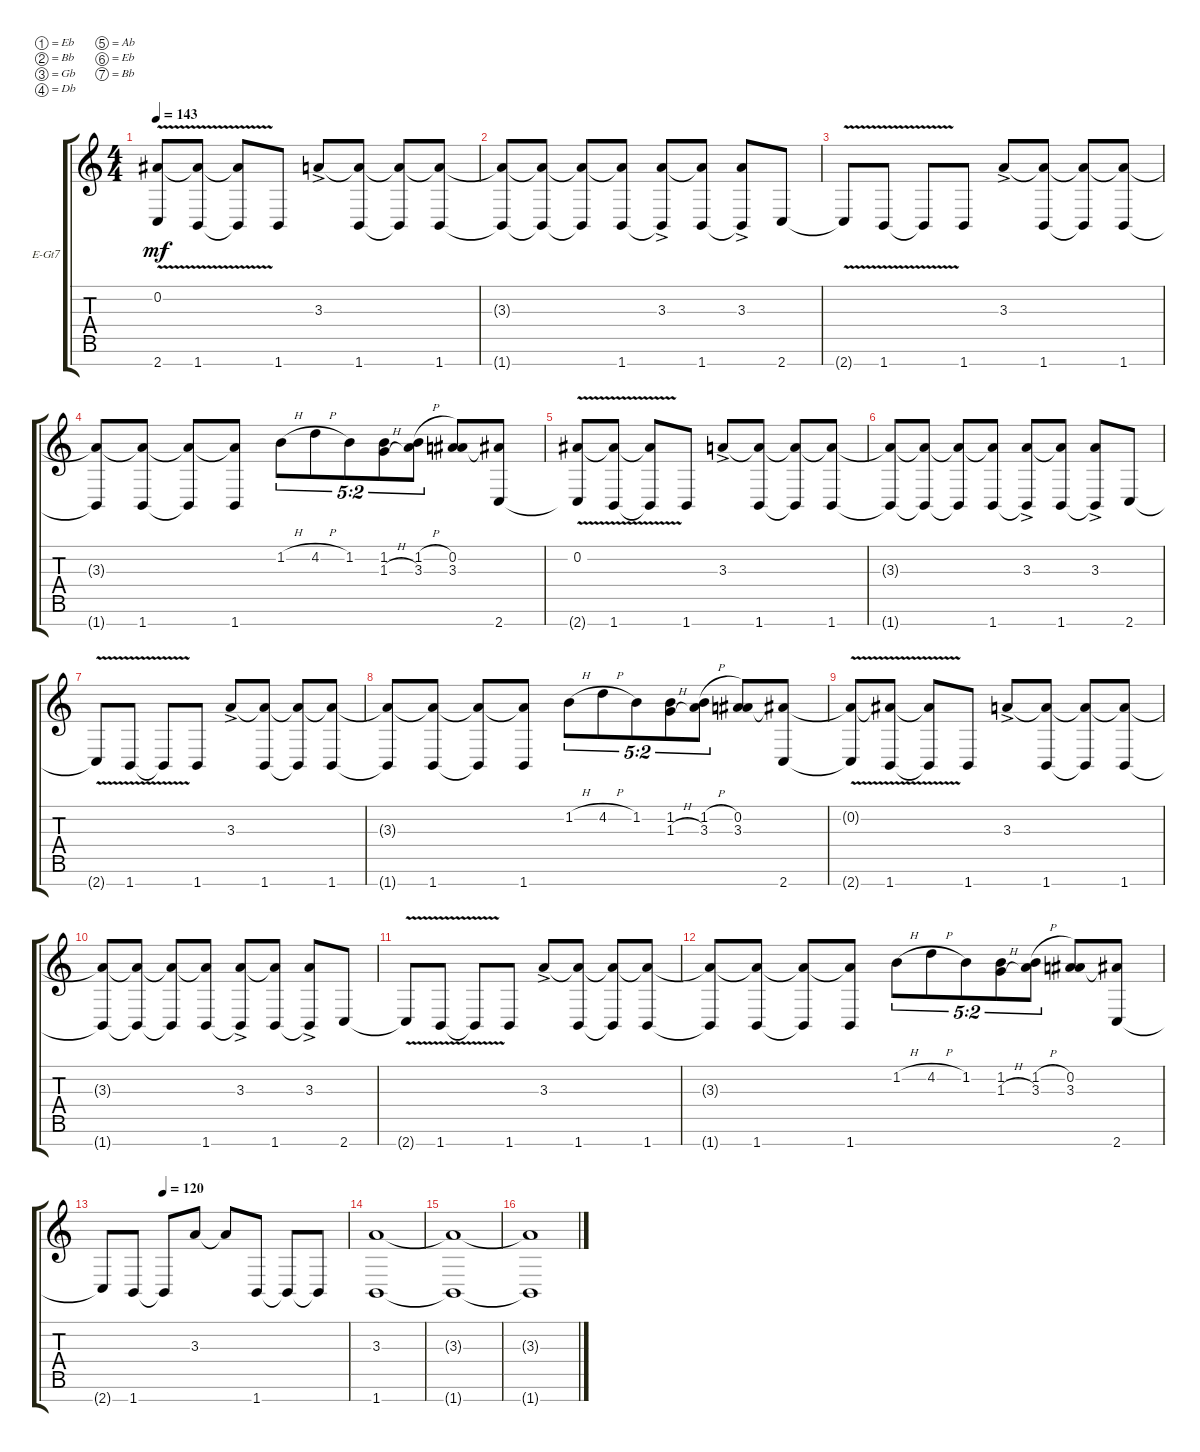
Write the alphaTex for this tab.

\bracketExtendMode groupsimilarinstruments
\firstSystemTrackNameOrientation horizontal
\otherSystemsTrackNameOrientation horizontal
\track ("right" "E-Gt7") {instrument distortionguitar}
\staff {score tabs}
\tuning (Eb4 Bb3 Gb3 Db3 Ab2 Eb2 Bb1)
\ts (4 4)
\tempo 143
\clef g2
\ks c
(2.7{v t} 0.2{t}).8{dy mf} (1.7{v} 0.2{t}).8 (1.7{t} 0.2{t}).8 1.7.8 3.3{ac}.8 (1.7 3.3{t}).8 (1.7{t} 3.3{t}).8 (1.7 3.3{t}).8 |
(1.7{t} 3.3{t}).8 (1.7{t} 3.3{t}).8 (1.7{t} 3.3{t}).8 (1.7 3.3{t}).8 (3.3{ac} 1.7{t}).8 (1.7 3.3{t}).8 (3.3{ac} 1.7{t}).8 2.7.8 |
2.7{v t}.8 1.7{v}.8 1.7{t}.8 1.7.8 3.3{ac}.8 (1.7 3.3{t}).8 (1.7{t} 3.3{t}).8 (1.7 3.3{t}).8 |
(1.7{t} 3.3{t}).8 (1.7 3.3{t}).8 (1.7{t} 3.3{t}).8 (1.7 3.3{t}).8 1.2{h}.8{tu (5 2)} 4.2{h}.8{tu (5 2)} 1.2.8{tu (5 2)} (1.3{h} 1.2).8{tu (5 2)} (3.3 1.2{h}).8{tu (5 2)} (0.2 3.3).8 (2.7 0.2{t}).8 |
(2.7{v t} 0.2).8 (1.7{v} 0.2{t}).8 (1.7{t} 0.2{t}).8 1.7.8 3.3{ac}.8 (1.7 3.3{t}).8 (1.7{t} 3.3{t}).8 (1.7 3.3{t}).8 |
(1.7{t} 3.3{t}).8 (1.7{t} 3.3{t}).8 (1.7{t} 3.3{t}).8 (1.7 3.3{t}).8 (3.3{ac} 1.7{t}).8 (1.7 3.3{t}).8 (3.3{ac} 1.7{t}).8 2.7.8 |
2.7{v t}.8 1.7{v}.8 1.7{t}.8 1.7.8 3.3{ac}.8 (1.7 3.3{t}).8 (1.7{t} 3.3{t}).8 (1.7 3.3{t}).8 |
(1.7{t} 3.3{t}).8 (1.7 3.3{t}).8 (1.7{t} 3.3{t}).8 (1.7 3.3{t}).8 1.2{h}.8{tu (5 2)} 4.2{h}.8{tu (5 2)} 1.2.8{tu (5 2)} (1.3{h} 1.2).8{tu (5 2)} (3.3 1.2{h}).8{tu (5 2)} (0.2 3.3).8 (2.7 0.2{t}).8 |
(2.7{v t} 0.2{t}).8 (1.7{v} 0.2{t}).8 (1.7{t} 0.2{t}).8 1.7.8 3.3{ac}.8 (1.7 3.3{t}).8 (1.7{t} 3.3{t}).8 (1.7 3.3{t}).8 |
(1.7{t} 3.3{t}).8 (1.7{t} 3.3{t}).8 (1.7{t} 3.3{t}).8 (1.7 3.3{t}).8 (3.3{ac} 1.7{t}).8 (1.7 3.3{t}).8 (3.3{ac} 1.7{t}).8 2.7.8 |
2.7{v t}.8 1.7{v}.8 1.7{t}.8 1.7.8 3.3{ac}.8 (1.7 3.3{t}).8 (1.7{t} 3.3{t}).8 (1.7 3.3{t}).8 |
(1.7{t} 3.3{t}).8 (1.7 3.3{t}).8 (1.7{t} 3.3{t}).8 (1.7 3.3{t}).8 1.2{h}.8{tu (5 2)} 4.2{h}.8{tu (5 2)} 1.2.8{tu (5 2)} (1.3{h} 1.2).8{tu (5 2)} (3.3 1.2{h}).8{tu (5 2)} (0.2 3.3).8 (2.7 0.2{t}).8 |
\tempo (120 0.25)
2.7{t}.8 1.7.8 1.7{t}.8 3.3.8 3.3{t}.8 1.7.8 1.7{t}.8 1.7{t}.8 |
(1.7 3.3).1 |
(3.3{t} 1.7{t}).1 |
(1.7{t} 3.3{t}).1
